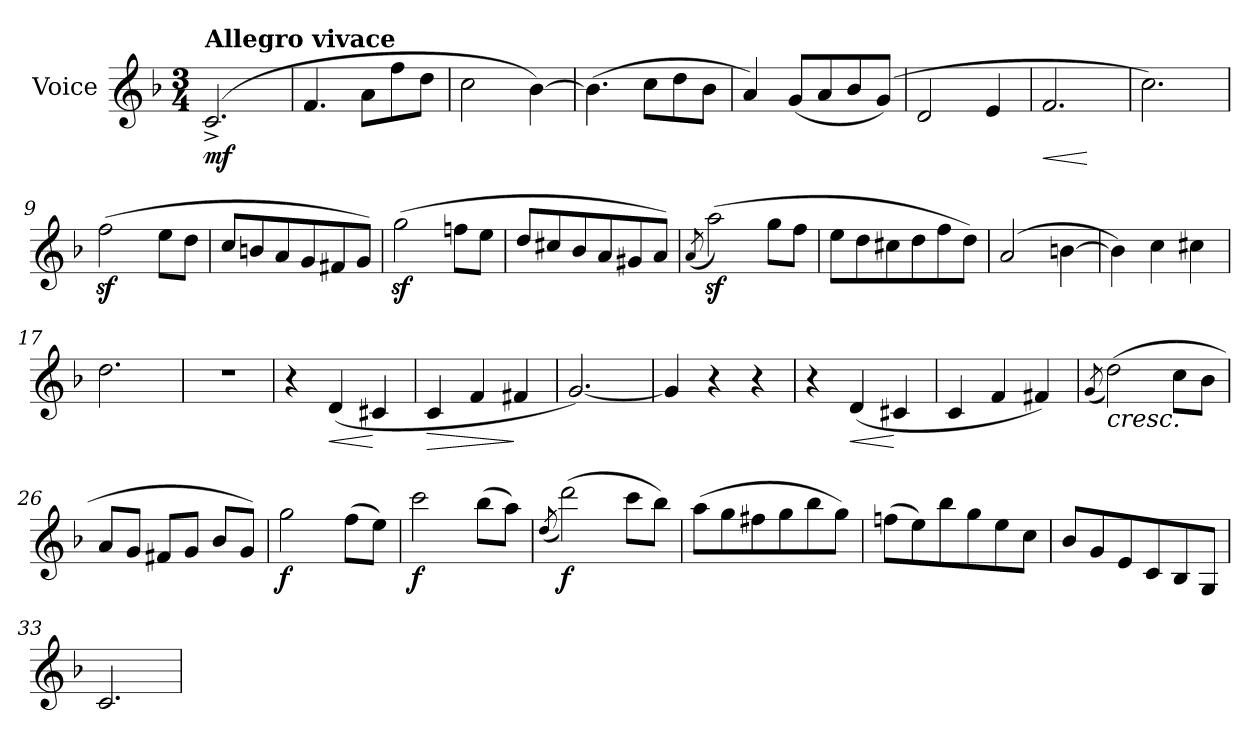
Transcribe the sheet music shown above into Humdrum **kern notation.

**kern	**dynam
*part1	*part1
*staff1	*staff1
*I"Voice	*
*clefG2	*
*k[b-]	*
*F:	*
*M3/4	*
=1	=1
!LO:TX:a:B:t=Allegro vivace	!
!	!LO:DY:b
(2.c^</	mf
=2	=2
4.f/	.
8a\L	.
8ff\	.
8dd\J	.
=3	=3
2cc\	.
[4b-\)	.
=4	=4
(>4.b-\]	.
8cc\L	.
8dd\	.
8b-\J	.
=5	=5
4a/)	.
(<8g/L	.
8a/	.
8b-/	.
(8g/J)	.
=6	=6
2d/	.
4e/	.
=7	=7
!	!LO:HP:b
2.f/	<
.	[
!!LO:LB:g=z
=8	=8
2.cc\)	.
=9	=9
(>2ffz<\	.
8ee\L	.
8dd\J	.
=10	=10
8cc/L	.
8bn/	.
8a/	.
8g/	.
8f#X/	.
8g/J)	.
=11	=11
(>2ggz<\	.
8ffn\L	.
8ee\J	.
=12	=12
8dd/L	.
8cc#X/	.
8b-/	.
8a/	.
8g#X/	.
8a/J)	.
=13	=13
(<8qa/	.
(>2aaz<\)	.
8gg\L	.
8ff\J	.
!!LO:LB:g=z
=14	=14
8ee\L	.
8dd\	.
8cc#X\	.
8dd\	.
8ff\	.
8dd\J)	.
=15	=15
(2a/	.
[4bn\	.
=16	=16
4b\])	.
4cc\	.
4cc#X\	.
=17	=17
2.dd\	.
=18	=18
2.r	.
=19	=19
4r	.
!	!LO:HP:b
(<4d/	<
4c#Xi/	[
=20	=20
!	!LO:HP:b
4c/	>
4f/	.
4f#X/	]
!!LO:LB:g=z
=21	=21
[2.g/)	.
=22	=22
4g/]	.
4r	.
4r	.
=23	=23
4r	.
!	!LO:HP:b
(<4d/	<
4c#Xi/	[
=24	=24
4c/	.
4f/	.
4f#X/)	.
=25	=25
(<8qg/	.
!LO:TX:b:i:t=cresc.	!
(>2dd\)	.
8cc\L	.
8b-\J	.
=26	=26
8a/L	.
8g/J	.
8f#X/L	.
8g/J	.
8b-/L	.
8g/J)	.
=27	=27
!	!LO:DY:b
2gg\	f
(>8ff\L	.
8ee\J)	.
!!LO:LB:g=z
=28	=28
!	!LO:DY:b
2ccc\	f
(>8bb-\L	.
8aa\J)	.
=29	=29
(<8qdd/	.
!	!LO:DY:b
(>2ddd\)	f
8ccc\L	.
8bb-\J)	.
=30	=30
(>8aa\L	.
8gg\	.
8ff#X\	.
8gg\	.
8bb-\	.
8gg\J)	.
=31	=31
(>8ffn\L	.
8ee\)	.
8bb-\	.
8gg\	.
8ee\	.
8cc\J	.
=32	=32
8b-/L	.
8g/	.
8e/	.
8c/	.
8B-/	.
8G/J	.
=33	=33
2.c/	.
=	=
*-	*-
